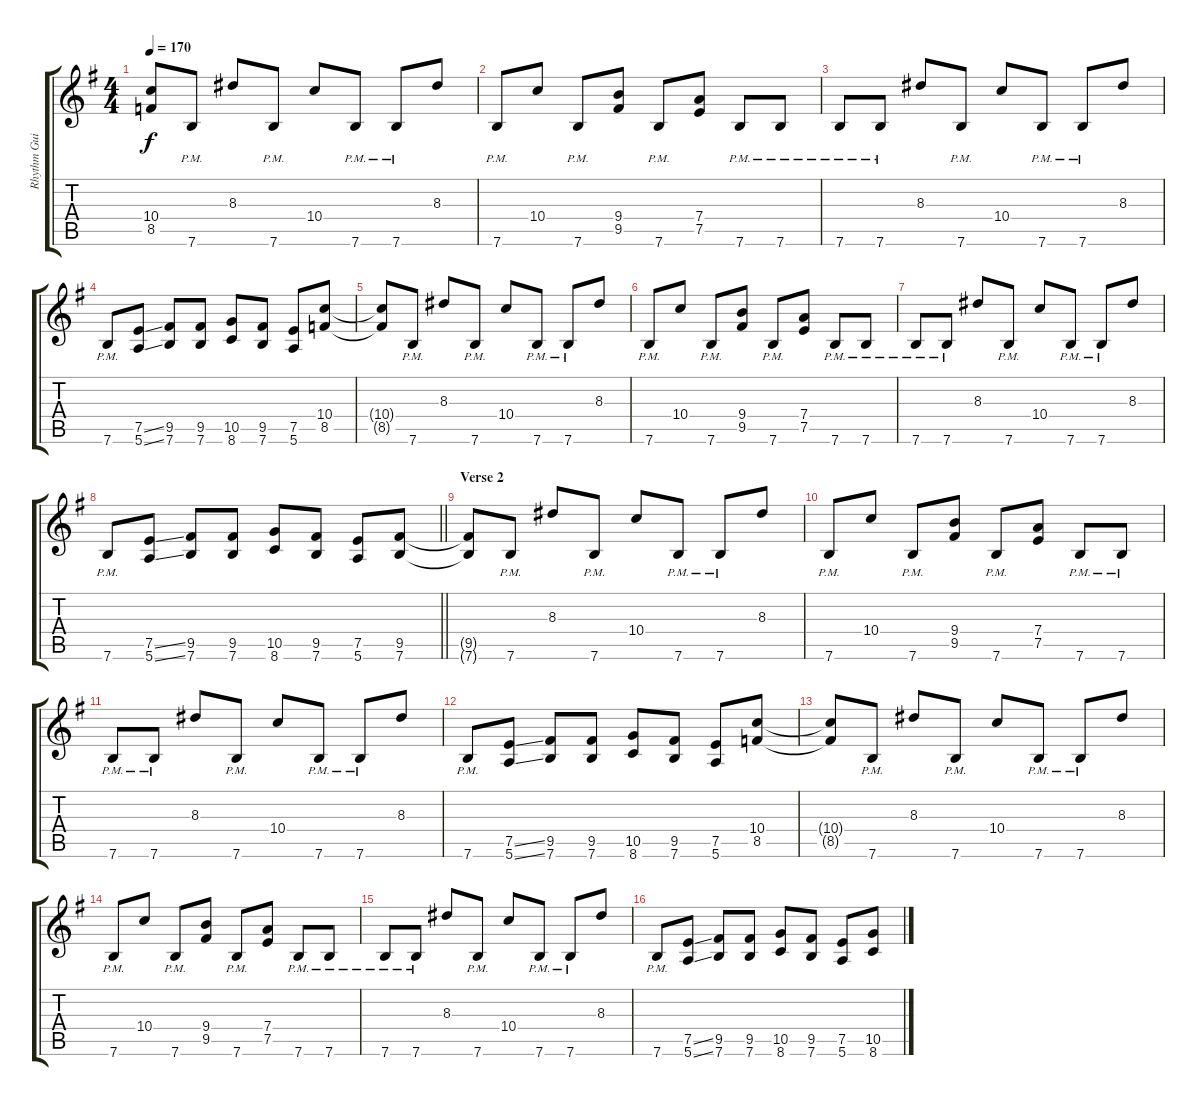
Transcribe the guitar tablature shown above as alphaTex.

\track ("Rhythm Guitar" "Rhythm Gui") {instrument distortionguitar}
\staff {score tabs}
\tuning (E4 B3 G3 D3 A2 E2) {hide}
\ts (4 4)
\tempo 170
\clef g2
\ks g
(10.4{t} 8.5{t}).8{dy f} 7.6{pm}.8 8.3.8 7.6{pm}.8 10.4.8 7.6{pm}.8 7.6{pm}.8 8.3.8 |
7.6{pm}.8 10.4.8 7.6{pm}.8 (9.4 9.5).8 7.6{pm}.8 (7.4 7.5).8 7.6{pm}.8 7.6{pm}.8 |
7.6{pm}.8 7.6{pm}.8 8.3.8 7.6{pm}.8 10.4.8 7.6{pm}.8 7.6{pm}.8 8.3.8 |
7.6{pm}.8 (7.5{ss} 5.6{ss}).8 (9.5 7.6).8 (9.5 7.6).8 (10.5 8.6).8 (9.5 7.6).8 (7.5 5.6).8 (10.4 8.5).8 |
(10.4{t} 8.5{t}).8 7.6{pm}.8 8.3.8 7.6{pm}.8 10.4.8 7.6{pm}.8 7.6{pm}.8 8.3.8 |
7.6{pm}.8 10.4.8 7.6{pm}.8 (9.4 9.5).8 7.6{pm}.8 (7.4 7.5).8 7.6{pm}.8 7.6{pm}.8 |
7.6{pm}.8 7.6{pm}.8 8.3.8 7.6{pm}.8 10.4.8 7.6{pm}.8 7.6{pm}.8 8.3.8 |
\barLineRight lightlight
7.6{pm}.8 (7.5{ss} 5.6{ss}).8 (9.5 7.6).8 (9.5 7.6).8 (10.5 8.6).8 (9.5 7.6).8 (7.5 5.6).8 (9.5 7.6).8 |
\section ("" "Verse 2")
(9.5{t} 7.6{t}).8 7.6{pm}.8 8.3.8 7.6{pm}.8 10.4.8 7.6{pm}.8 7.6{pm}.8 8.3.8 |
7.6{pm}.8 10.4.8 7.6{pm}.8 (9.4 9.5).8 7.6{pm}.8 (7.4 7.5).8 7.6{pm}.8 7.6{pm}.8 |
7.6{pm}.8 7.6{pm}.8 8.3.8 7.6{pm}.8 10.4.8 7.6{pm}.8 7.6{pm}.8 8.3.8 |
7.6{pm}.8 (7.5{ss} 5.6{ss}).8 (9.5 7.6).8 (9.5 7.6).8 (10.5 8.6).8 (9.5 7.6).8 (7.5 5.6).8 (10.4 8.5).8 |
(10.4{t} 8.5{t}).8 7.6{pm}.8 8.3.8 7.6{pm}.8 10.4.8 7.6{pm}.8 7.6{pm}.8 8.3.8 |
7.6{pm}.8 10.4.8 7.6{pm}.8 (9.4 9.5).8 7.6{pm}.8 (7.4 7.5).8 7.6{pm}.8 7.6{pm}.8 |
7.6{pm}.8 7.6{pm}.8 8.3.8 7.6{pm}.8 10.4.8 7.6{pm}.8 7.6{pm}.8 8.3.8 |
7.6{pm}.8 (7.5{ss} 5.6{ss}).8 (9.5 7.6).8 (9.5 7.6).8 (10.5 8.6).8 (9.5 7.6).8 (7.5 5.6).8 (10.5 8.6).8
